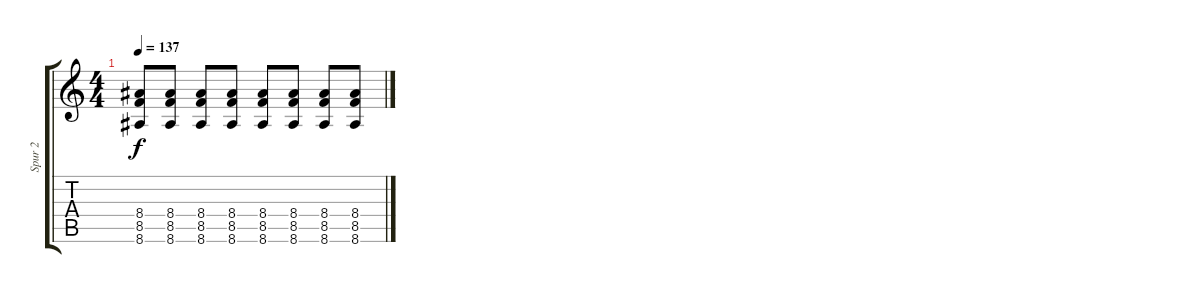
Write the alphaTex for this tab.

\track ("Spur 2" "Spur 2") {instrument electricguitarclean}
\staff {score tabs}
\tuning (E4 B3 G3 D3 A2 D2) {hide}
\ts (4 4)
\tempo 137
\clef g2
\ks c
(8.4 8.5 8.6).8{dy f} (8.4 8.5 8.6).8 (8.4 8.5 8.6).8 (8.4 8.5 8.6).8 (8.4 8.5 8.6).8 (8.4 8.5 8.6).8 (8.4 8.5 8.6).8 (8.4 8.5 8.6).8
